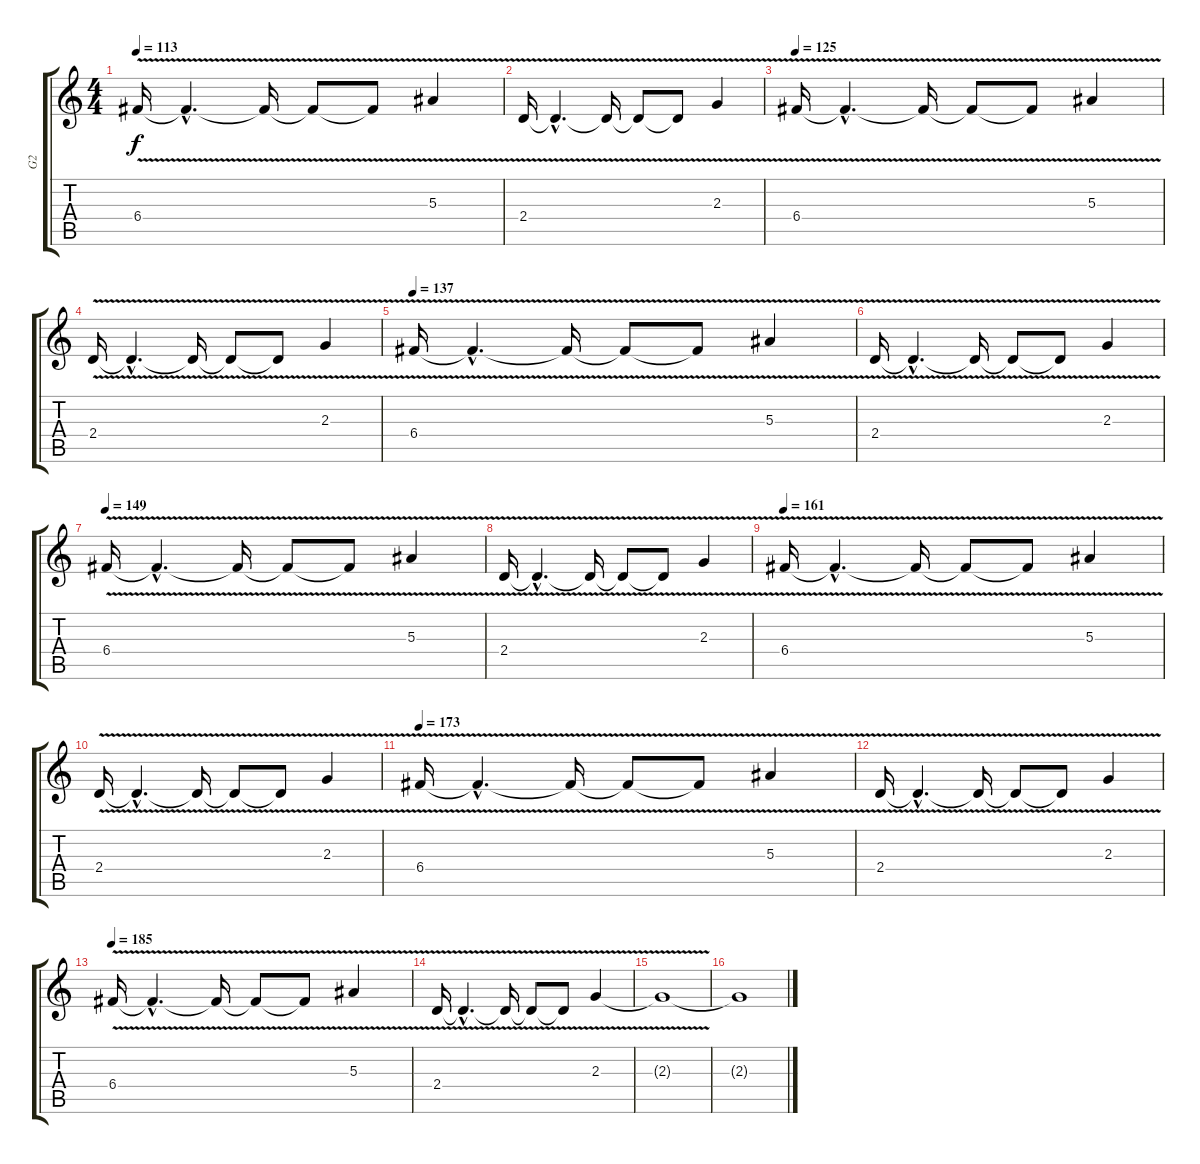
\track ("G2" "G2") {instrument overdrivenguitar}
\staff {score tabs}
\tuning (D4 A3 F3 C3 G2 C2) {hide}
\ts (4 4)
\tempo 113
\clef g2
\ks c
6.4{v}.16{dy f} 6.4{v hac t}.4{d} 6.4{v t}.16 6.4{v t}.8 6.4{v t}.8 5.3{v}.4 |
2.4{v}.16 2.4{v hac t}.4{d} 2.4{v t}.16 2.4{v t}.8 2.4{v t}.8 2.3{v}.4 |
\tempo 125
6.4{v}.16 6.4{v hac t}.4{d} 6.4{v t}.16 6.4{v t}.8 6.4{v t}.8 5.3{v}.4 |
2.4{v}.16 2.4{v hac t}.4{d} 2.4{v t}.16 2.4{v t}.8 2.4{v t}.8 2.3{v}.4 |
\tempo 137
6.4{v}.16 6.4{v hac t}.4{d} 6.4{v t}.16 6.4{v t}.8 6.4{v t}.8 5.3{v}.4 |
2.4{v}.16 2.4{v hac t}.4{d} 2.4{v t}.16 2.4{v t}.8 2.4{v t}.8 2.3{v}.4 |
\tempo 149
6.4{v}.16 6.4{v hac t}.4{d} 6.4{v t}.16 6.4{v t}.8 6.4{v t}.8 5.3{v}.4 |
2.4{v}.16 2.4{v hac t}.4{d} 2.4{v t}.16 2.4{v t}.8 2.4{v t}.8 2.3{v}.4 |
\tempo 161
6.4{v}.16 6.4{v hac t}.4{d} 6.4{v t}.16 6.4{v t}.8 6.4{v t}.8 5.3{v}.4 |
2.4{v}.16 2.4{v hac t}.4{d} 2.4{v t}.16 2.4{v t}.8 2.4{v t}.8 2.3{v}.4 |
\tempo 173
6.4{v}.16 6.4{v hac t}.4{d} 6.4{v t}.16 6.4{v t}.8 6.4{v t}.8 5.3{v}.4 |
2.4{v}.16 2.4{v hac t}.4{d} 2.4{v t}.16 2.4{v t}.8 2.4{v t}.8 2.3{v}.4 |
\tempo 185
6.4{v}.16 6.4{v hac t}.4{d} 6.4{v t}.16 6.4{v t}.8 6.4{v t}.8 5.3{v}.4 |
2.4{v}.16 2.4{v hac t}.4{d} 2.4{v t}.16 2.4{v t}.8 2.4{v t}.8 2.3{v}.4 |
2.3{t}.1 |
2.3{t}.1
